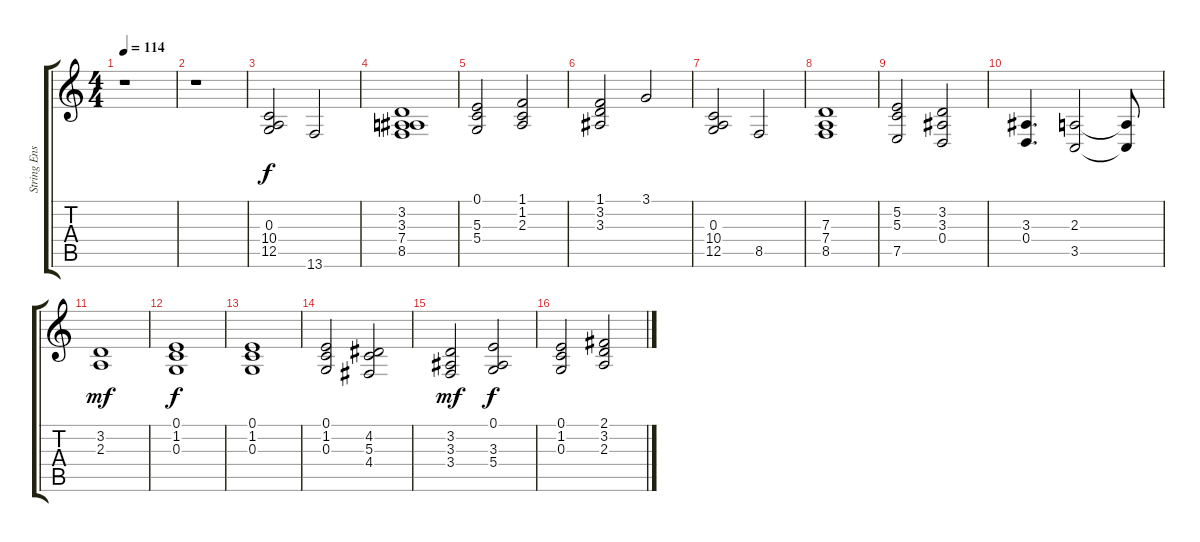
\track ("String Ensemble 1" "String Ens") {instrument stringensemble1}
\staff {score tabs}
\tuning (E4 B3 G3 D3 A2 E2) {hide}
\ts (4 4)
\tempo 114
\clef g2
\ks c
r.1{dy f} |
r.1 |
(0.3 10.4 12.5).2 13.6.2 |
(3.2 3.3 7.4 8.5).1 |
(0.1 5.3 5.4).2 (1.1 1.2 2.3).2 |
(1.1 3.2 3.3).2 3.1.2 |
(0.3 10.4 12.5).2 8.5.2 |
(7.3 7.4 8.5).1 |
(5.2 5.3 7.5).2 (3.2 3.3 0.4).2 |
(3.3 0.4).4{d} (2.3 3.5).2 (2.3{t} 3.5{t}).8 |
(3.2 2.3).1{dy mf} |
(0.1 1.2 0.3).1{dy f} |
(0.1 1.2 0.3).1 |
(0.1 1.2 0.3).2 (4.2 5.3 4.4).2 |
(3.2 3.3 3.4).2{dy mf} (0.1 3.3 5.4).2{dy f} |
(0.1 1.2 0.3).2 (2.1 3.2 2.3).2
